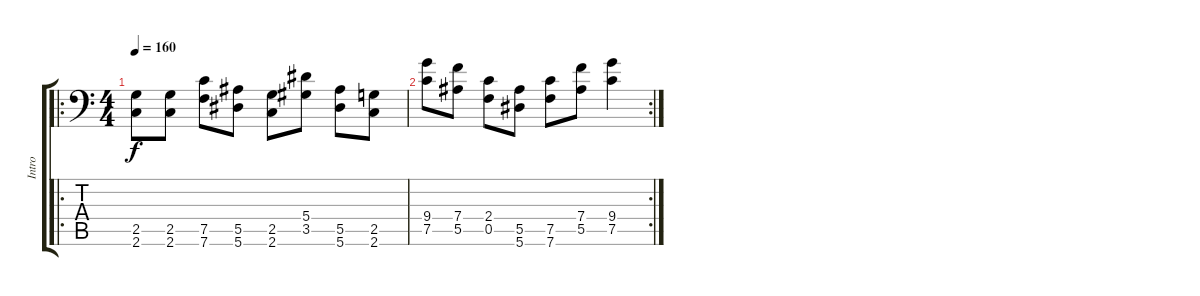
\track ("Intro" "Intro") {instrument overdrivenguitar}
\staff {score tabs}
\tuning (C4 G3 Eb3 Bb2 F2 Bb1) {hide}
\ro
\ts (4 4)
\tempo 160
\clef f4
\ks c
(2.5 2.6).8{dy f instrument overdrivenguitar} (2.5 2.6).8 (7.5 7.6).8 (5.5 5.6).8 (2.5 2.6).8 (5.4 3.5).8 (5.5 5.6).8 (2.5 2.6).8 |
\rc 2
(9.4 7.5).8 (7.4 5.5).8 (2.4 0.5).8 (5.5 5.6).8 (7.5 7.6).8 (7.4 5.5).8 (9.4 7.5).4
